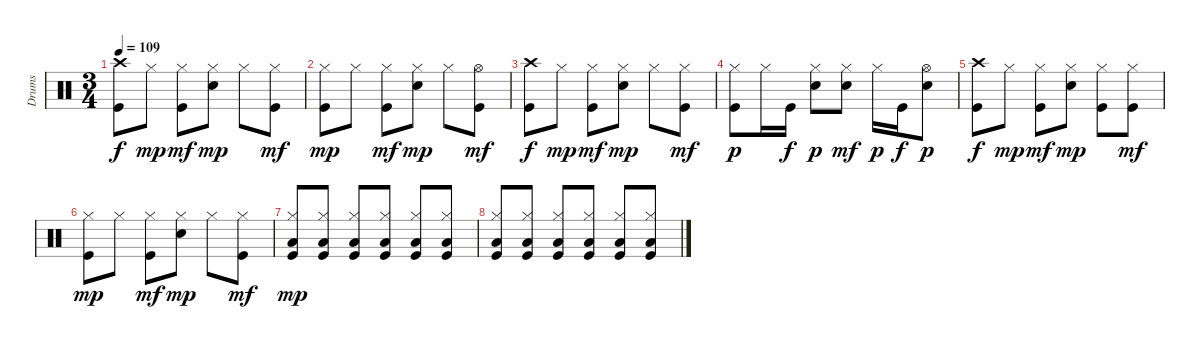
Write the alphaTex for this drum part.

\track ("Drums" "Drums") {instrument percussion}
\staff {score}
\articulation defaults
\ts (3 4)
\tempo 109
\clef neutral
\ks c
("Crash high (hit)" "Kick (hit)").8{dy f} "Hi-Hat (closed)".8{dy mp} ("Hi-Hat (closed)" "Kick (hit)").8{dy mf} ("Hi-Hat (closed)" "Electric Snare (hit)").8{dy mp} "Hi-Hat (closed)".8 ("Hi-Hat (closed)" "Kick (hit)").8{dy mf} |
("Hi-Hat (closed)" "Kick (hit)").8{dy mp} "Hi-Hat (closed)".8 ("Hi-Hat (closed)" "Kick (hit)").8{dy mf} ("Hi-Hat (closed)" "Electric Snare (hit)").8{dy mp} "Hi-Hat (closed)".8 ("Hi-Hat (open)" "Kick (hit)").8{dy mf} |
("Crash high (hit)" "Kick (hit)").8{dy f} "Hi-Hat (closed)".8{dy mp} ("Hi-Hat (closed)" "Kick (hit)").8{dy mf} ("Hi-Hat (closed)" "Electric Snare (hit)").8{dy mp} "Hi-Hat (closed)".8 ("Hi-Hat (closed)" "Kick (hit)").8{dy mf} |
("Hi-Hat (closed)" "Kick (hit)").8{dy p} "Hi-Hat (closed)".16 "Kick (hit)".16{dy f} ("Hi-Hat (closed)" "Electric Snare (hit)").8{dy p} ("Hi-Hat (closed)" "Electric Snare (hit)").8{dy mf} "Hi-Hat (closed)".16{dy p} "Kick (hit)".16{dy f} ("Hi-Hat (open)" "Electric Snare (hit)").8{dy p} |
("Crash high (hit)" "Kick (hit)").8{dy f} "Hi-Hat (closed)".8{dy mp} ("Hi-Hat (closed)" "Kick (hit)").8{dy mf} ("Electric Snare (hit)" "Hi-Hat (closed)").8{dy mp} ("Kick (hit)" "Hi-Hat (closed)").8 ("Hi-Hat (closed)" "Kick (hit)").8{dy mf} |
("Hi-Hat (closed)" "Kick (hit)").8{dy mp} "Hi-Hat (closed)".8 ("Hi-Hat (closed)" "Kick (hit)").8{dy mf} ("Hi-Hat (closed)" "Electric Snare (hit)").8{dy mp} "Hi-Hat (closed)".8 ("Hi-Hat (closed)" "Kick (hit)").8{dy mf} |
("Hi-Hat (closed)" "Low Floor Tom (hit)" "Kick (hit)").8{dy mp} ("Hi-Hat (closed)" "Low Floor Tom (hit)" "Kick (hit)").8 ("Hi-Hat (closed)" "Low Floor Tom (hit)" "Kick (hit)").8 ("Hi-Hat (closed)" "Low Floor Tom (hit)" "Kick (hit)").8 ("Hi-Hat (closed)" "Low Floor Tom (hit)" "Kick (hit)").8 ("Hi-Hat (closed)" "Low Floor Tom (hit)" "Kick (hit)").8 |
("Hi-Hat (closed)" "Low Floor Tom (hit)" "Kick (hit)").8 ("Hi-Hat (closed)" "Low Floor Tom (hit)" "Kick (hit)").8 ("Hi-Hat (closed)" "Low Floor Tom (hit)" "Kick (hit)").8 ("Hi-Hat (closed)" "Low Floor Tom (hit)" "Kick (hit)").8 ("Hi-Hat (closed)" "Low Floor Tom (hit)" "Kick (hit)").8 ("Hi-Hat (closed)" "Low Floor Tom (hit)" "Kick (hit)").8
